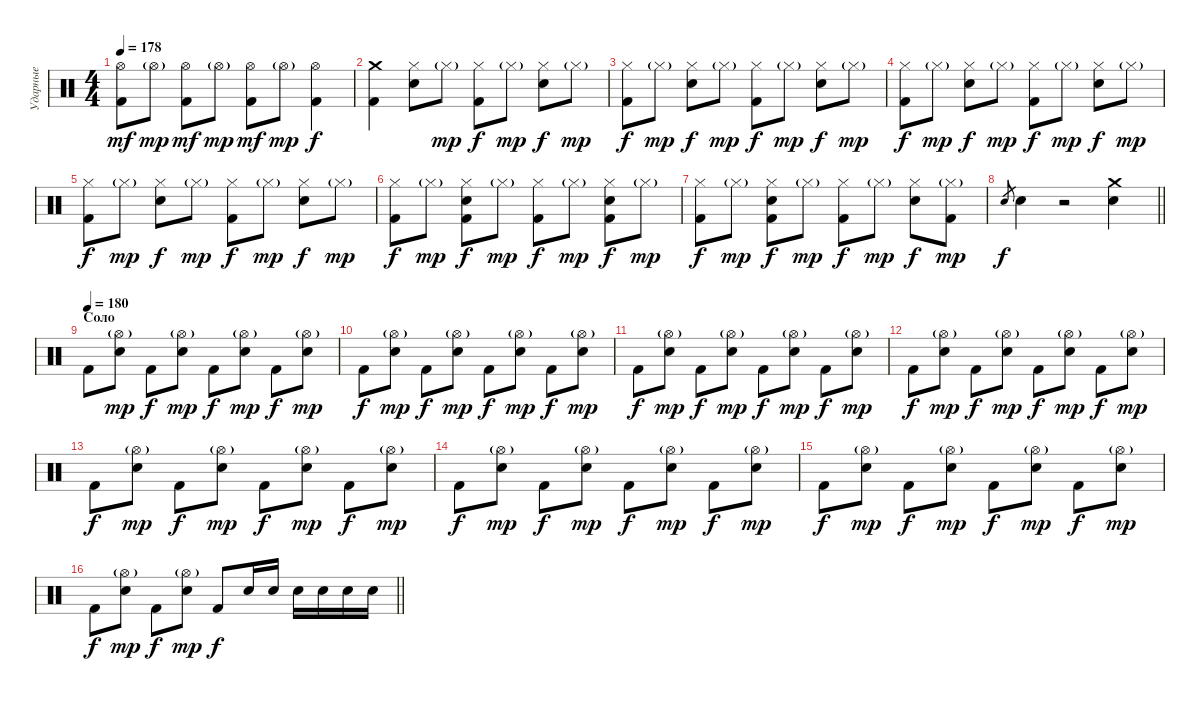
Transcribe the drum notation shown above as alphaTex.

\track ("Ударные" "Ударные") {instrument percussion}
\staff {score}
\articulation defaults
\ts (4 4)
\tempo 178
\clef neutral
\ks c
("Hi-Hat (open)" "Kick (hit) 2").8{dy mf} "Hi-Hat (open)"{g}.8{dy mp} ("Hi-Hat (open)" "Kick (hit) 2").8{dy mf} "Hi-Hat (open)"{g}.8{dy mp} ("Hi-Hat (open)" "Kick (hit) 2").8{dy mf} "Hi-Hat (open)"{g}.8{dy mp} ("Hi-Hat (open)" "Kick (hit) 2").4{dy f} |
("Crash medium (hit)" "Kick (hit) 2").4 ("Hi-Hat (closed)" "Electric Snare (hit)").8 "Hi-Hat (closed)"{g}.8{dy mp} ("Hi-Hat (closed)" "Kick (hit) 2").8{dy f} "Hi-Hat (closed)"{g}.8{dy mp} ("Hi-Hat (closed)" "Electric Snare (hit)").8{dy f} "Hi-Hat (closed)"{g}.8{dy mp} |
("Hi-Hat (closed)" "Kick (hit) 2").8{dy f} "Hi-Hat (closed)"{g}.8{dy mp} ("Hi-Hat (closed)" "Electric Snare (hit)").8{dy f} "Hi-Hat (closed)"{g}.8{dy mp} ("Hi-Hat (closed)" "Kick (hit) 2").8{dy f} "Hi-Hat (closed)"{g}.8{dy mp} ("Hi-Hat (closed)" "Electric Snare (hit)").8{dy f} "Hi-Hat (closed)"{g}.8{dy mp} |
("Hi-Hat (closed)" "Kick (hit) 2").8{dy f} "Hi-Hat (closed)"{g}.8{dy mp} ("Hi-Hat (closed)" "Electric Snare (hit)").8{dy f} "Hi-Hat (closed)"{g}.8{dy mp} ("Hi-Hat (closed)" "Kick (hit) 2").8{dy f} "Hi-Hat (closed)"{g}.8{dy mp} ("Hi-Hat (closed)" "Electric Snare (hit)").8{dy f} "Hi-Hat (closed)"{g}.8{dy mp} |
("Hi-Hat (closed)" "Kick (hit) 2").8{dy f} "Hi-Hat (closed)"{g}.8{dy mp} ("Hi-Hat (closed)" "Electric Snare (hit)").8{dy f} "Hi-Hat (closed)"{g}.8{dy mp} ("Hi-Hat (closed)" "Kick (hit) 2").8{dy f} "Hi-Hat (closed)"{g}.8{dy mp} ("Hi-Hat (closed)" "Electric Snare (hit)").8{dy f} "Hi-Hat (closed)"{g}.8{dy mp} |
("Hi-Hat (closed)" "Kick (hit) 2").8{dy f} "Hi-Hat (closed)"{g}.8{dy mp} ("Hi-Hat (closed)" "Electric Snare (hit)" "Kick (hit) 2").8{dy f} "Hi-Hat (closed)"{g}.8{dy mp} ("Hi-Hat (closed)" "Kick (hit) 2").8{dy f} "Hi-Hat (closed)"{g}.8{dy mp} ("Hi-Hat (closed)" "Electric Snare (hit)" "Kick (hit) 2").8{dy f} "Hi-Hat (closed)"{g}.8{dy mp} |
("Hi-Hat (closed)" "Kick (hit) 2").8{dy f} "Hi-Hat (closed)"{g}.8{dy mp} ("Hi-Hat (closed)" "Electric Snare (hit)" "Kick (hit) 2").8{dy f} "Hi-Hat (closed)"{g}.8{dy mp} ("Hi-Hat (closed)" "Kick (hit) 2").8{dy f} "Hi-Hat (closed)"{g}.8{dy mp} ("Hi-Hat (closed)" "Electric Snare (hit)").8{dy f} ("Hi-Hat (closed)"{g} "Kick (hit) 2").8{dy mp} |
\barLineRight lightlight "Electric Snare (hit)".8{gr dy f} "Electric Snare (hit)".4
r.2 ("Crash medium (hit)" "Electric Snare (hit)").4 |
\section ("" "Соло")
\tempo (180)
"Kick (hit) 2".8 ("Hi-Hat (open)"{g} "Electric Snare (hit)").8{dy mp} "Kick (hit) 2".8{dy f} ("Hi-Hat (open)"{g} "Electric Snare (hit)").8{dy mp} "Kick (hit) 2".8{dy f} ("Hi-Hat (open)"{g} "Electric Snare (hit)").8{dy mp} "Kick (hit) 2".8{dy f} ("Hi-Hat (open)"{g} "Electric Snare (hit)").8{dy mp} |
"Kick (hit) 2".8{dy f} ("Hi-Hat (open)"{g} "Electric Snare (hit)").8{dy mp} "Kick (hit) 2".8{dy f} ("Hi-Hat (open)"{g} "Electric Snare (hit)").8{dy mp} "Kick (hit) 2".8{dy f} ("Hi-Hat (open)"{g} "Electric Snare (hit)").8{dy mp} "Kick (hit) 2".8{dy f} ("Hi-Hat (open)"{g} "Electric Snare (hit)").8{dy mp} |
"Kick (hit) 2".8{dy f} ("Hi-Hat (open)"{g} "Electric Snare (hit)").8{dy mp} "Kick (hit) 2".8{dy f} ("Hi-Hat (open)"{g} "Electric Snare (hit)").8{dy mp} "Kick (hit) 2".8{dy f} ("Hi-Hat (open)"{g} "Electric Snare (hit)").8{dy mp} "Kick (hit) 2".8{dy f} ("Hi-Hat (open)"{g} "Electric Snare (hit)").8{dy mp} |
"Kick (hit) 2".8{dy f} ("Hi-Hat (open)"{g} "Electric Snare (hit)").8{dy mp} "Kick (hit) 2".8{dy f} ("Hi-Hat (open)"{g} "Electric Snare (hit)").8{dy mp} "Kick (hit) 2".8{dy f} ("Hi-Hat (open)"{g} "Electric Snare (hit)").8{dy mp} "Kick (hit) 2".8{dy f} ("Hi-Hat (open)"{g} "Electric Snare (hit)").8{dy mp} |
"Kick (hit) 2".8{dy f} ("Hi-Hat (open)"{g} "Electric Snare (hit)").8{dy mp} "Kick (hit) 2".8{dy f} ("Hi-Hat (open)"{g} "Electric Snare (hit)").8{dy mp} "Kick (hit) 2".8{dy f} ("Hi-Hat (open)"{g} "Electric Snare (hit)").8{dy mp} "Kick (hit) 2".8{dy f} ("Hi-Hat (open)"{g} "Electric Snare (hit)").8{dy mp} |
"Kick (hit) 2".8{dy f} ("Hi-Hat (open)"{g} "Electric Snare (hit)").8{dy mp} "Kick (hit) 2".8{dy f} ("Hi-Hat (open)"{g} "Electric Snare (hit)").8{dy mp} "Kick (hit) 2".8{dy f} ("Hi-Hat (open)"{g} "Electric Snare (hit)").8{dy mp} "Kick (hit) 2".8{dy f} ("Hi-Hat (open)"{g} "Electric Snare (hit)").8{dy mp} |
"Kick (hit) 2".8{dy f} ("Hi-Hat (open)"{g} "Electric Snare (hit)").8{dy mp} "Kick (hit) 2".8{dy f} ("Hi-Hat (open)"{g} "Electric Snare (hit)").8{dy mp} "Kick (hit) 2".8{dy f} ("Hi-Hat (open)"{g} "Electric Snare (hit)").8{dy mp} "Kick (hit) 2".8{dy f} ("Hi-Hat (open)"{g} "Electric Snare (hit)").8{dy mp} |
\barLineRight lightlight "Kick (hit) 2".8{dy f}
("Hi-Hat (open)"{g} "Electric Snare (hit)").8{dy mp} "Kick (hit) 2".8{dy f} ("Hi-Hat (open)"{g} "Electric Snare (hit)").8{dy mp} "Kick (hit) 2".8{dy f} "Electric Snare (hit)".16 "Electric Snare (hit)".16 "Electric Snare (hit)".16 "Electric Snare (hit)".16 "Electric Snare (hit)".16 "Electric Snare (hit)".16
